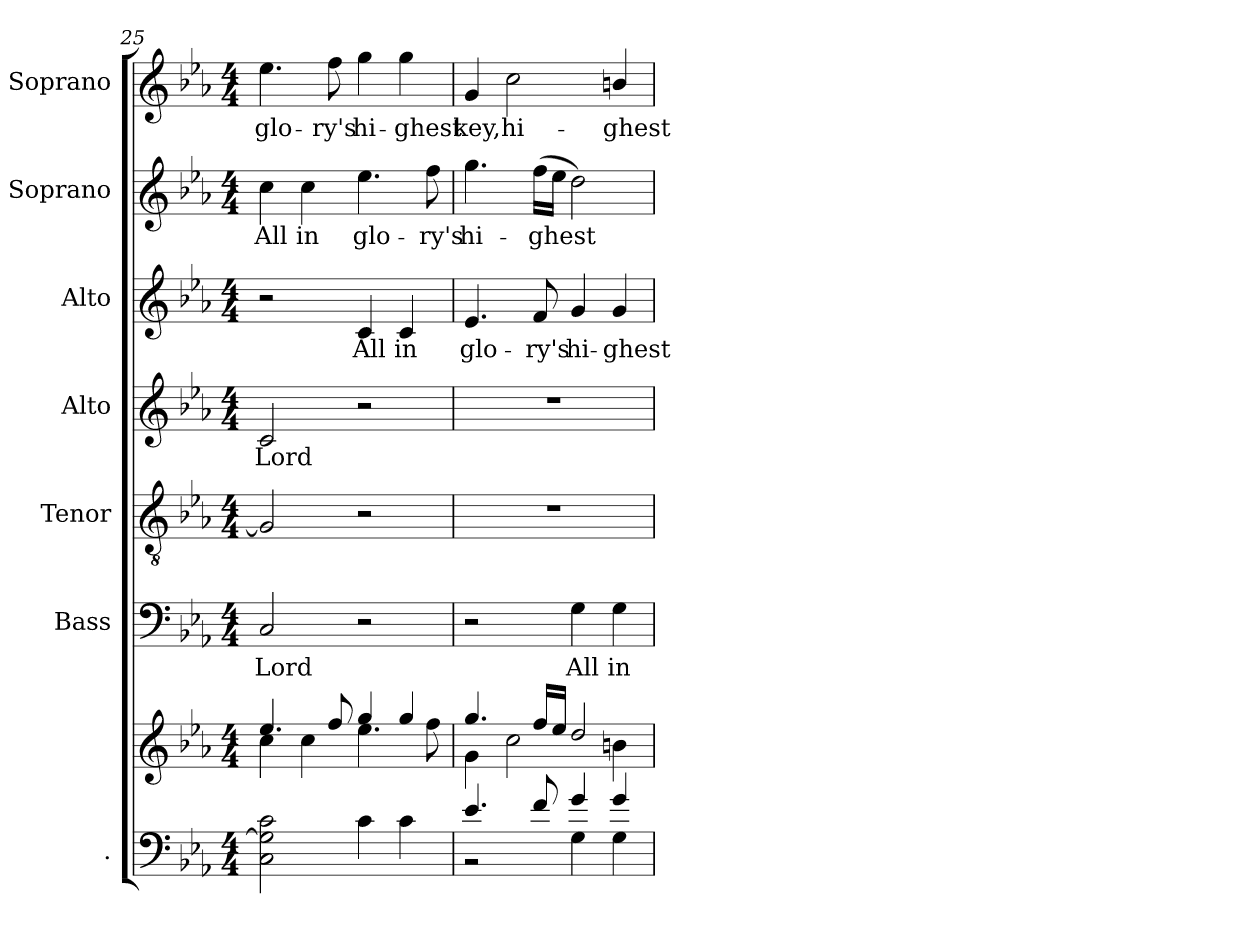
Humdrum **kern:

**kern	**kern	**kern	**text	**kern	**kern	**text	**kern	**text	**kern	**text	**kern	**text
*part7	*part7	*part6	*part6	*part5	*part4	*part4	*part3	*part3	*part2	*part2	*part1	*part1
*staff8	*staff7	*staff6	*staff6	*staff5	*staff4	*staff4	*staff3	*staff3	*staff2	*staff2	*staff1	*staff1
*I".	*	*I"Bass	*	*I"Tenor	*I"Alto	*	*I"Alto	*	*I"Soprano	*	*I"Soprano	*
*	*	*I'B.	*	*I'T.	*	*	*I'A.	*	*	*	*I'S.	*
*clefF4	*clefG2	*clefF4	*	*clefGv2	*clefG2	*	*clefG2	*	*clefG2	*	*clefG2	*
*	*	*	*	*ITrd7c12	*	*	*	*	*	*	*	*
*k[b-e-a-]	*k[b-e-a-]	*k[b-e-a-]	*	*k[b-e-a-]	*k[b-e-a-]	*	*k[b-e-a-]	*	*k[b-e-a-]	*	*k[b-e-a-]	*
*E-:	*E-:	*E-:	*	*E-:	*E-:	*	*E-:	*	*E-:	*	*E-:	*
*M4/4	*M4/4	*M4/4	*	*M4/4	*M4/4	*	*M4/4	*	*M4/4	*	*M4/4	*
=25	=25	=25	=25	=25	=25	=25	=25	=25	=25	=25	=25	=25
*	*^	*	*	*	*	*	*	*	*	*	*	*
!	!	!	!	!LO:LY:b:color=#000000	!	!	!	!	!	!	!	!	!
!	!	!	!	!	!	!	!LO:LY:b:color=#000000	!	!	!	!	!	!
!	!	!	!	!	!	!	!	!	!	!	!LO:LY:b:color=#000000	!	!
!	!	!	!	!	!	!	!	!	!	!	!	!	!LO:LY:b:color=#000000
2Ci\ 2Gi] 2ci	4.ee-i/	4cci\	2Ci/	Lord	2GGi/]	2ci/	Lord	2r	.	4cci\	All	4.ee-i\	glo-
!	!	!	!	!	!	!	!	!	!	!	!LO:LY:b:color=#000000	!	!
.	.	4cci\	.	.	.	.	.	.	.	4cci\	in	.	.
!	!	!	!	!	!	!	!	!	!	!	!	!	!LO:LY:b:color=#000000
.	8ffi/	.	.	.	.	.	.	.	.	.	.	8ffi\	-ry's
!	!	!	!	!	!	!	!	!	!LO:LY:b:color=#000000	!	!	!	!
!	!	!	!	!	!	!	!	!	!	!	!LO:LY:b:color=#000000	!	!
!	!	!	!	!	!	!	!	!	!	!	!	!	!LO:LY:b:color=#000000
4ci\	4ggi/	4.ee-i\	2r	.	2r	2r	.	4ci/	All	4.ee-i\	glo-	4ggi\	hi-
!	!	!	!	!	!	!	!	!	!LO:LY:b:color=#000000	!	!	!	!
!	!	!	!	!	!	!	!	!	!	!	!	!	!LO:LY:b:color=#000000
4ci\	4ggi/	.	.	.	.	.	.	4ci/	in	.	.	4ggi\	-ghest
!	!	!	!	!	!	!	!	!	!	!	!LO:LY:b:color=#000000	!	!
.	.	8ffi\	.	.	.	.	.	.	.	8ffi\	-ry's	.	.
=26	=26	=26	=26	=26	=26	=26	=26	=26	=26	=26	=26	=26	=26
*^	*	*	*	*	*	*	*	*	*	*	*	*	*
!	!	!	!	!	!	!	!	!	!	!LO:LY:b:color=#000000	!	!	!	!
!	!	!	!	!	!	!	!	!	!	!	!	!LO:LY:b:color=#000000	!	!
!	!	!	!	!	!	!	!	!	!	!	!	!	!	!LO:LY:b:color=#000000
4.e-i/	2r	4.ggi/	4gi\	2r	.	1r	1r	.	4.e-i/	glo-	4.ggi\	hi-	4gi/	key,
!	!	!	!	!	!	!	!	!	!	!	!	!	!	!LO:LY:b:color=#000000
.	.	.	2cci\	.	.	.	.	.	.	.	.	.	2cci\	hi-
!	!	!	!	!	!	!	!	!	!	!LO:LY:b:color=#000000	!	!	!	!
!	!	!	!	!	!	!	!	!	!	!	!	!LO:LY:b:color=#000000	!	!
8fi/	.	16ffi/LL	.	.	.	.	.	.	8fi/	-ry's	(16ffi\LL	-ghest	.	.
.	.	16ee-i/JJ	.	.	.	.	.	.	.	.	16ee-i\JJ	.	.	.
!	!	!	!	!	!LO:LY:b:color=#000000	!	!	!	!	!	!	!	!	!
!	!	!	!	!	!	!	!	!	!	!LO:LY:b:color=#000000	!	!	!	!
4gi/	4Gi\	2ddi/	.	4Gi\	All	.	.	.	4gi/	hi-	2ddi\)	.	.	.
!	!	!	!	!	!LO:LY:b:color=#000000	!	!	!	!	!	!	!	!	!
!	!	!	!	!	!	!	!	!	!	!LO:LY:b:color=#000000	!	!	!	!
!	!	!	!	!	!	!	!	!	!	!	!	!	!	!LO:LY:b:color=#000000
4gi/	4Gi\	.	4bni\	4Gi\	in	.	.	.	4gi/	-ghest	.	.	4bni/	-ghest
*v	*v	*	*	*	*	*	*	*	*	*	*	*	*	*
*	*v	*v	*	*	*	*	*	*	*	*	*	*	*
=	=	=	=	=	=	=	=	=	=	=	=	=
*-	*-	*-	*-	*-	*-	*-	*-	*-	*-	*-	*-	*-
